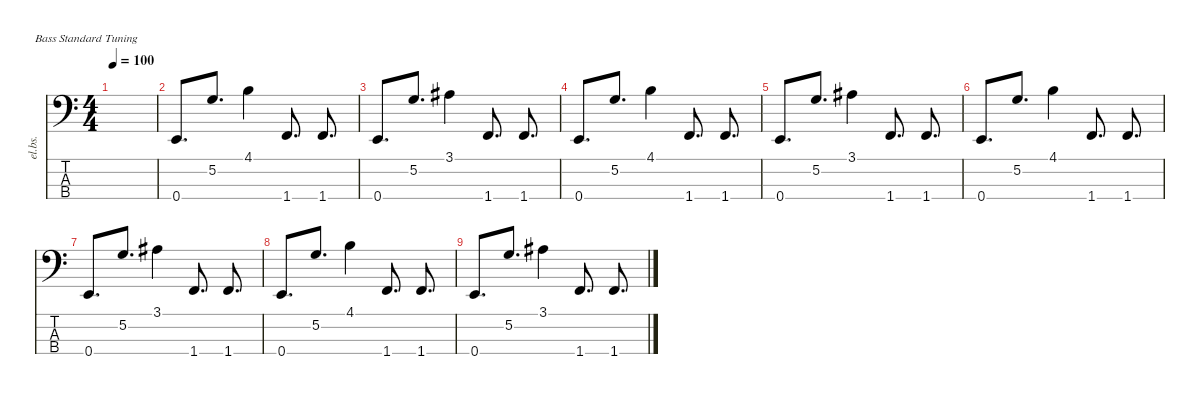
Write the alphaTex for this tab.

\defaultSystemsLayout 4
\hideDynamics
\bracketExtendMode nobrackets
\otherSystemsTrackNameOrientation horizontal
\track ("Electric Bass" "el.bs.") {instrument electricbassfinger}
\staff {score tabs}
\tuning (G2 D2 A1 E1)
\ts (4 4)
\tempo 100
\clef f4
\ks c
|
0.4.8{d beam Up} 5.2.8{d beam Up} 4.1.4{beam Down} 1.4.8{d beam Up} 1.4.8{d beam Up} |
0.4.8{d beam Up} 5.2.8{d beam Up} 3.1{acc #}.4{beam Down} 1.4.8{d beam Up} 1.4.8{d beam Up} |
0.4.8{d beam Up} 5.2.8{d beam Up} 4.1.4{beam Down} 1.4.8{d beam Up} 1.4.8{d beam Up} |
0.4.8{d beam Up} 5.2.8{d beam Up} 3.1{acc #}.4{beam Down} 1.4.8{d beam Up} 1.4.8{d beam Up} |
0.4.8{d beam Up} 5.2.8{d beam Up} 4.1.4{beam Down} 1.4.8{d beam Up} 1.4.8{d beam Up} |
0.4.8{d beam Up} 5.2.8{d beam Up} 3.1{acc #}.4{beam Down} 1.4.8{d beam Up} 1.4.8{d beam Up} |
0.4.8{d beam Up} 5.2.8{d beam Up} 4.1.4{beam Down} 1.4.8{d beam Up} 1.4.8{d beam Up} |
0.4.8{d beam Up} 5.2.8{d beam Up} 3.1{acc #}.4{beam Down} 1.4.8{d beam Up} 1.4.8{d beam Up}
